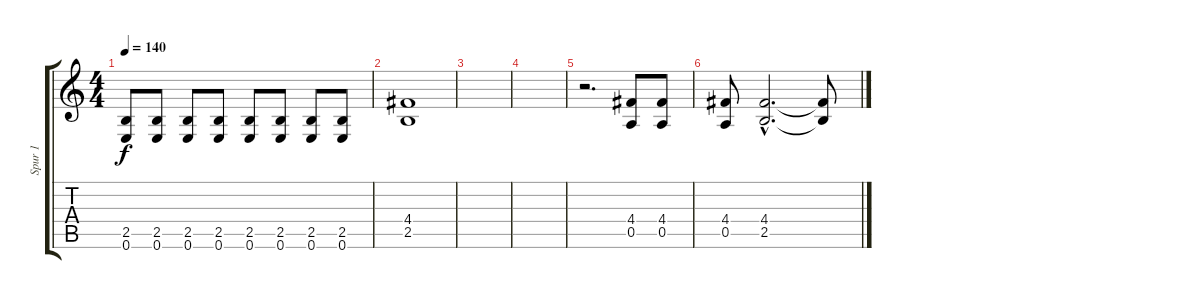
\track ("Spur 1" "Spur 1") {instrument overdrivenguitar}
\staff {score tabs}
\tuning (E4 B3 G3 D3 A2 E2) {hide}
\ts (4 4)
\tempo 140
\clef g2
\ks c
(2.5 0.6).8{dy f} (2.5 0.6).8 (2.5 0.6).8 (2.5 0.6).8 (2.5 0.6).8 (2.5 0.6).8 (2.5 0.6).8 (2.5 0.6).8 |
(4.4 2.5).1 |
|
|
r.2{d} (4.4 0.5).8 (4.4 0.5).8 |
(4.4 0.5).8 (4.4{hac} 2.5{hac}).2{d} (4.4{t} 2.5{t}).8
